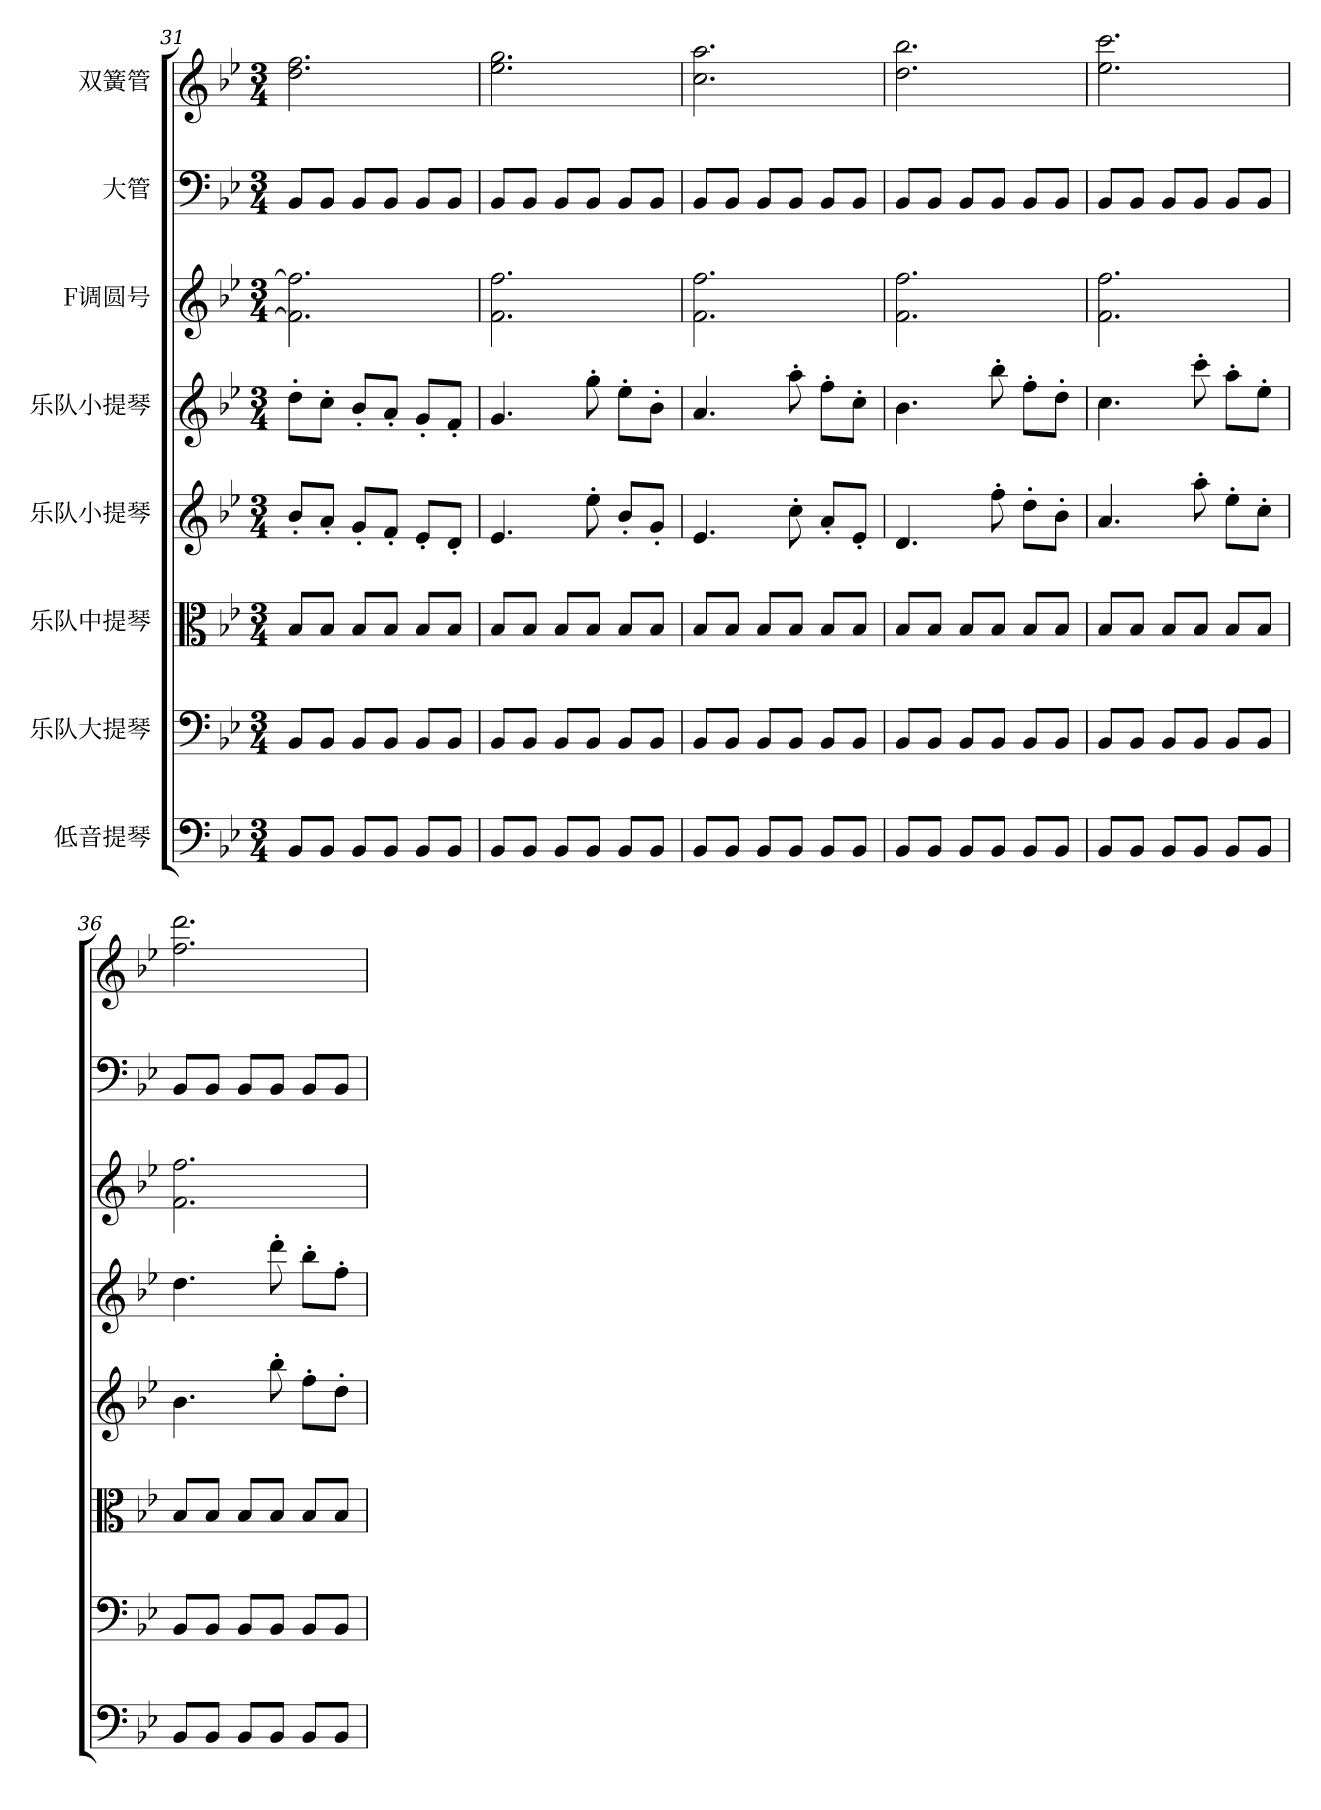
**kern	**kern	**kern	**kern	**kern	**kern	**kern	**kern
*part8	*part7	*part6	*part5	*part4	*part3	*part2	*part1
*staff8	*staff7	*staff6	*staff5	*staff4	*staff3	*staff2	*staff1
*I"低音提琴	*I"乐队大提琴	*I"乐队中提琴	*I"乐队小提琴	*I"乐队小提琴	*I"F调圆号	*I"大管	*I"双簧管
*clefF4	*clefF4	*clefC3	*clefG2	*clefG2	*clefG2	*clefF4	*clefG2
*ITrd7c12	*	*	*	*	*ITrd4c7	*	*
*k[b-e-]	*k[b-e-]	*k[b-e-]	*k[b-e-]	*k[b-e-]	*k[b-e-a-]	*k[b-e-]	*k[b-e-]
*M3/4	*M3/4	*M3/4	*M3/4	*M3/4	*M3/4	*M3/4	*M3/4
=31	=31	=31	=31	=31	=31	=31	=31
8BBB-/L	8BB-/L	8B-/L	8b-'/L	8dd'\L	2.B-\] 2.b-\]	8BB-/L	2.dd\ 2.ff\
8BBB-/J	8BB-/J	8B-/J	8a'/J	8cc'\J	.	8BB-/J	.
8BBB-/L	8BB-/L	8B-/L	8g'/L	8b-'/L	.	8BB-/L	.
8BBB-/J	8BB-/J	8B-/J	8f'/J	8a'/J	.	8BB-/J	.
8BBB-/L	8BB-/L	8B-/L	8e-'/L	8g'/L	.	8BB-/L	.
8BBB-/J	8BB-/J	8B-/J	8d'/J	8f'/J	.	8BB-/J	.
=32	=32	=32	=32	=32	=32	=32	=32
8BBB-/L	8BB-/L	8B-/L	4.e-/	4.g/	2.B-\ 2.b-\	8BB-/L	2.ee-\ 2.gg\
8BBB-/J	8BB-/J	8B-/J	.	.	.	8BB-/J	.
8BBB-/L	8BB-/L	8B-/L	.	.	.	8BB-/L	.
8BBB-/J	8BB-/J	8B-/J	8ee-'\	8gg'\	.	8BB-/J	.
8BBB-/L	8BB-/L	8B-/L	8b-'/L	8ee-'\L	.	8BB-/L	.
8BBB-/J	8BB-/J	8B-/J	8g'/J	8b-'\J	.	8BB-/J	.
!!LO:PB:g=z
=33	=33	=33	=33	=33	=33	=33	=33
8BBB-/L	8BB-/L	8B-/L	4.e-/	4.a/	2.B-\ 2.b-\	8BB-/L	2.cc\ 2.aa\
8BBB-/J	8BB-/J	8B-/J	.	.	.	8BB-/J	.
8BBB-/L	8BB-/L	8B-/L	.	.	.	8BB-/L	.
8BBB-/J	8BB-/J	8B-/J	8cc'\	8aa'\	.	8BB-/J	.
8BBB-/L	8BB-/L	8B-/L	8a'/L	8ff'\L	.	8BB-/L	.
8BBB-/J	8BB-/J	8B-/J	8e-'/J	8cc'\J	.	8BB-/J	.
=34	=34	=34	=34	=34	=34	=34	=34
8BBB-/L	8BB-/L	8B-/L	4.d/	4.b-\	2.B-\ 2.b-\	8BB-/L	2.dd\ 2.bb-\
8BBB-/J	8BB-/J	8B-/J	.	.	.	8BB-/J	.
8BBB-/L	8BB-/L	8B-/L	.	.	.	8BB-/L	.
8BBB-/J	8BB-/J	8B-/J	8ff'\	8bb-'\	.	8BB-/J	.
8BBB-/L	8BB-/L	8B-/L	8dd'\L	8ff'\L	.	8BB-/L	.
8BBB-/J	8BB-/J	8B-/J	8b-'\J	8dd'\J	.	8BB-/J	.
=35	=35	=35	=35	=35	=35	=35	=35
8BBB-/L	8BB-/L	8B-/L	4.a/	4.cc\	2.B-\ 2.b-\	8BB-/L	2.ee-\ 2.ccc\
8BBB-/J	8BB-/J	8B-/J	.	.	.	8BB-/J	.
8BBB-/L	8BB-/L	8B-/L	.	.	.	8BB-/L	.
8BBB-/J	8BB-/J	8B-/J	8aa'\	8ccc'\	.	8BB-/J	.
8BBB-/L	8BB-/L	8B-/L	8ee-'\L	8aa'\L	.	8BB-/L	.
8BBB-/J	8BB-/J	8B-/J	8cc'\J	8ee-'\J	.	8BB-/J	.
=36	=36	=36	=36	=36	=36	=36	=36
8BBB-/L	8BB-/L	8B-/L	4.b-\	4.dd\	2.B-\ 2.b-\	8BB-/L	2.ff\ 2.ddd\
8BBB-/J	8BB-/J	8B-/J	.	.	.	8BB-/J	.
8BBB-/L	8BB-/L	8B-/L	.	.	.	8BB-/L	.
8BBB-/J	8BB-/J	8B-/J	8bb-'\	8ddd'\	.	8BB-/J	.
8BBB-/L	8BB-/L	8B-/L	8ff'\L	8bb-'\L	.	8BB-/L	.
8BBB-/J	8BB-/J	8B-/J	8dd'\J	8ff'\J	.	8BB-/J	.
=	=	=	=	=	=	=	=
*-	*-	*-	*-	*-	*-	*-	*-
